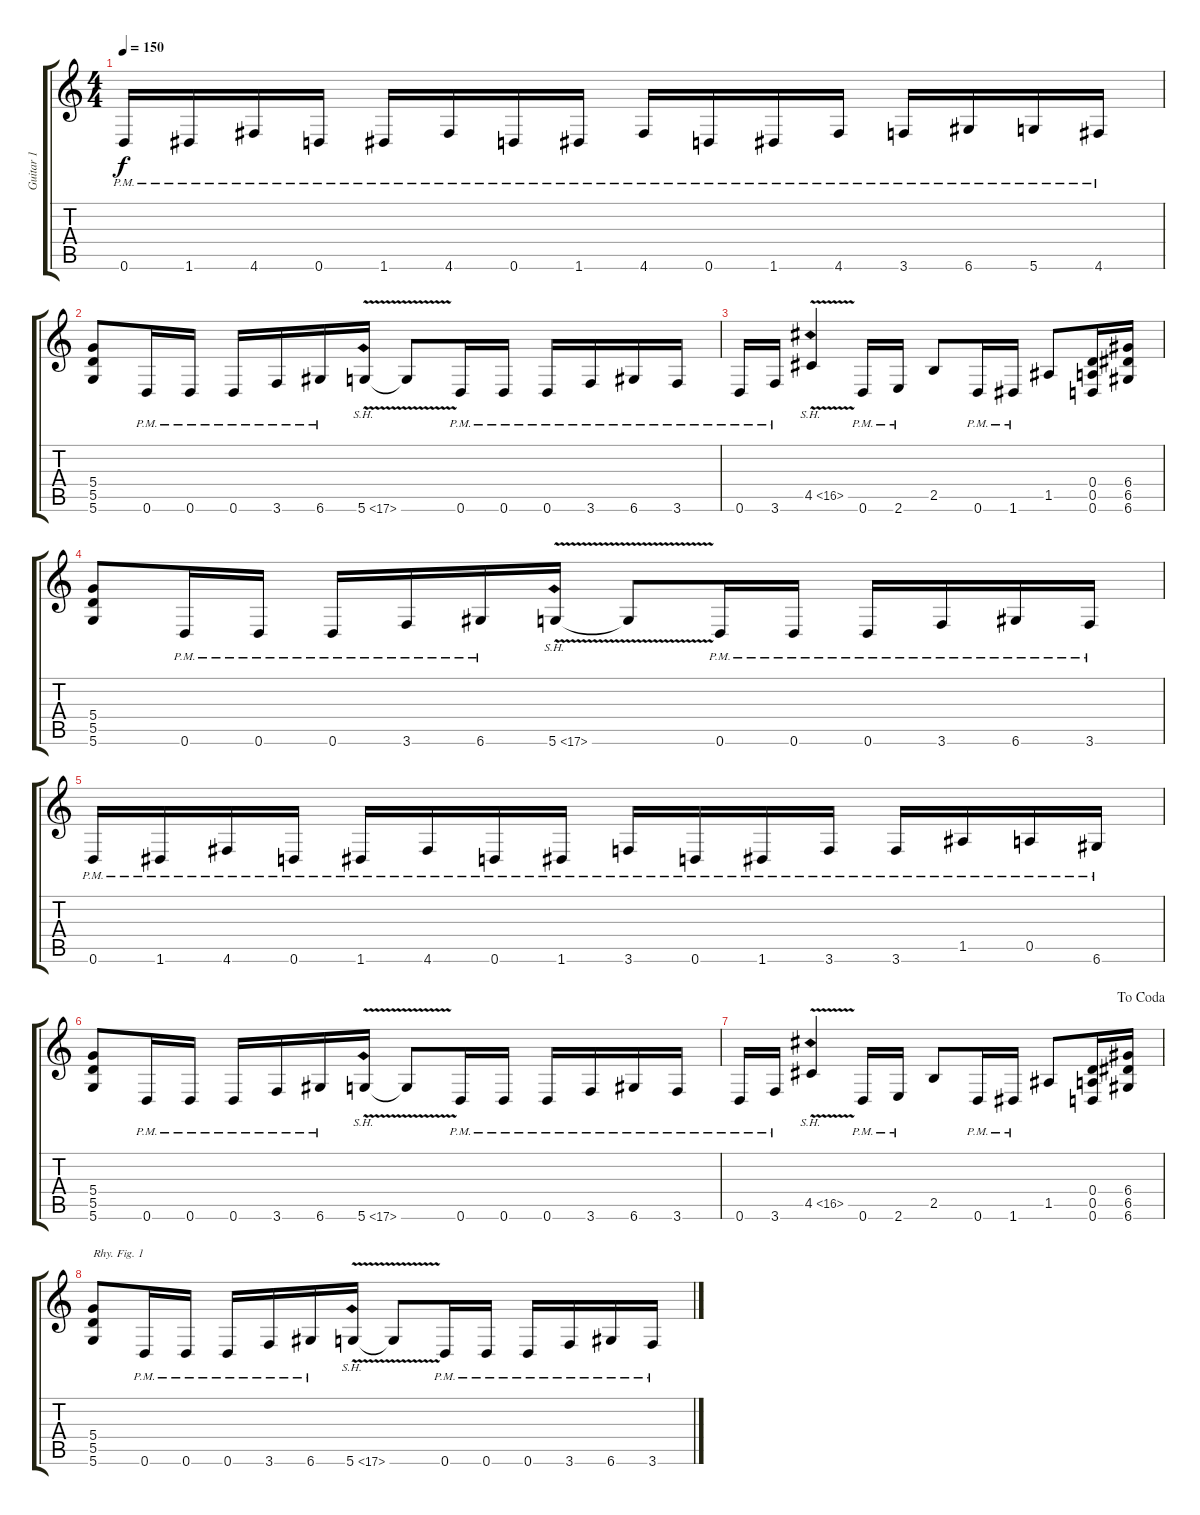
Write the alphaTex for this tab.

\track ("Guitar 1" "Guitar 1") {instrument distortionguitar}
\staff {score tabs}
\tuning (E4 B3 G3 D3 A2 D2) {hide}
\ts (4 4)
\tempo 150
\clef g2
\ks c
0.6{pm}.16{dy f} 1.6{pm}.16 4.6{pm}.16 0.6{pm}.16 1.6{pm}.16 4.6{pm}.16 0.6{pm}.16 1.6{pm}.16 4.6{pm}.16 0.6{pm}.16 1.6{pm}.16 4.6{pm}.16 3.6{pm}.16 6.6{pm}.16 5.6{pm}.16 4.6{pm}.16 |
(5.4 5.5 5.6).8 0.6{pm}.16 0.6{pm}.16 0.6{pm}.16 3.6{pm}.16 6.6{pm}.16 5.6{sh 12 v}.16 5.6{t}.8 0.6{pm}.16 0.6{pm}.16 0.6{pm}.16 3.6{pm}.16 6.6{pm}.16 3.6{pm}.16 |
0.6{pm}.16 3.6{pm}.16 4.5{sh 12 v}.4 0.6{pm}.16 2.6{pm}.16 2.5.8 0.6{pm}.16 1.6{pm}.16 1.5.8 (0.4 0.5 0.6).16 (6.4 6.5 6.6).16 |
(5.4 5.5 5.6).8 0.6{pm}.16 0.6{pm}.16 0.6{pm}.16 3.6{pm}.16 6.6{pm}.16 5.6{sh 12 v}.16 5.6{t}.8 0.6{pm}.16 0.6{pm}.16 0.6{pm}.16 3.6{pm}.16 6.6{pm}.16 3.6{pm}.16 |
0.6{pm}.16 1.6{pm}.16 4.6{pm}.16 0.6{pm}.16 1.6{pm}.16 4.6{pm}.16 0.6{pm}.16 1.6{pm}.16 3.6{pm}.16 0.6{pm}.16 1.6{pm}.16 3.6{pm}.16 3.6{pm}.16 1.5{pm}.16 0.5{pm}.16 6.6{pm}.16 |
(5.4 5.5 5.6).8 0.6{pm}.16 0.6{pm}.16 0.6{pm}.16 3.6{pm}.16 6.6{pm}.16 5.6{sh 12 v}.16 5.6{t}.8 0.6{pm}.16 0.6{pm}.16 0.6{pm}.16 3.6{pm}.16 6.6{pm}.16 3.6{pm}.16 |
\jump dacoda
0.6{pm}.16 3.6{pm}.16 4.5{sh 12 v}.4 0.6{pm}.16 2.6{pm}.16 2.5.8 0.6{pm}.16 1.6{pm}.16 1.5.8 (0.4 0.5 0.6).16 (6.4 6.5 6.6).16 |
(5.4 5.5 5.6).8{txt "Rhy. Fig. 1"} 0.6{pm}.16 0.6{pm}.16 0.6{pm}.16 3.6{pm}.16 6.6{pm}.16 5.6{sh 12 v}.16 5.6{t}.8 0.6{pm}.16 0.6{pm}.16 0.6{pm}.16 3.6{pm}.16 6.6{pm}.16 3.6{pm}.16
